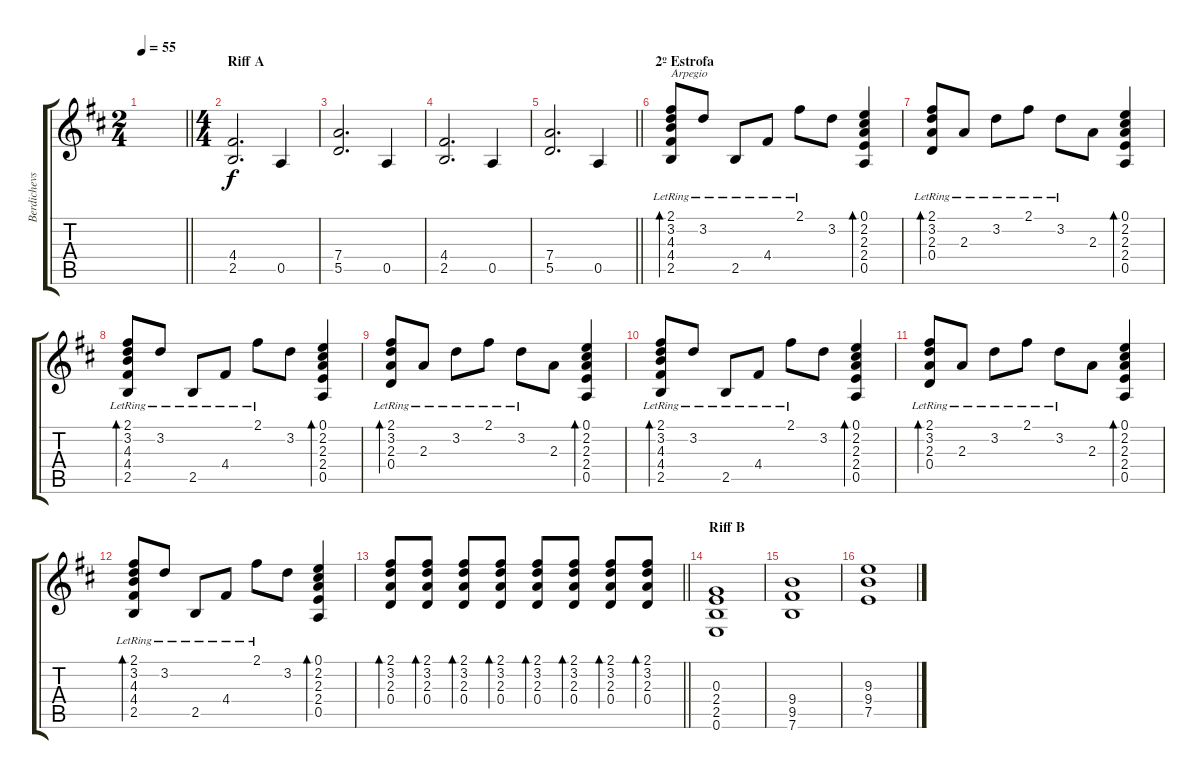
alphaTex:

\track ("Berdichevsky" "Berdichevs") {instrument distortionguitar}
\staff {score tabs}
\tuning (E4 B3 G3 D3 A2 E2) {hide}
\ts (2 4)
\tempo 55
\clef g2
\barLineRight lightlight
\ks d
|
\ts (4 4)
\section ("" "Riff A")
(4.4 2.5).2{d} 0.5.4 |
(7.4 5.5).2{d} 0.5.4 |
(4.4 2.5).2{d} 0.5.4 |
\barLineRight lightlight
(7.4 5.5).2{d} 0.5.4 |
\section ("" "2º Estrofa")
(2.1{lr} 3.2{lr} 4.3{lr} 4.4{lr} 2.5{lr}).8{bd 240 txt "Arpegio" volume 9 balance 0 instrument acousticguitarsteel} 3.2{lr}.8 2.5{lr}.8 4.4{lr}.8 2.1{lr}.8 3.2.8 (0.1 2.2 2.3 2.4 0.5).4{bd 240} |
(2.1{lr} 3.2{lr} 2.3{lr} 0.4{lr}).8{bd 240} 2.3{lr}.8 3.2{lr}.8 2.1{lr}.8 3.2{lr}.8 2.3.8 (0.1 2.2 2.3 2.4 0.5).4{bd 240} |
(2.1{lr} 3.2{lr} 4.3{lr} 4.4{lr} 2.5{lr}).8{bd 240} 3.2{lr}.8 2.5{lr}.8 4.4{lr}.8 2.1{lr}.8 3.2.8 (0.1 2.2 2.3 2.4 0.5).4{bd 240} |
(2.1{lr} 3.2{lr} 2.3{lr} 0.4{lr}).8{bd 240} 2.3{lr}.8 3.2{lr}.8 2.1{lr}.8 3.2{lr}.8 2.3.8 (0.1 2.2 2.3 2.4 0.5).4{bd 240} |
(2.1{lr} 3.2{lr} 4.3{lr} 4.4{lr} 2.5{lr}).8{bd 240} 3.2{lr}.8 2.5{lr}.8 4.4{lr}.8 2.1{lr}.8 3.2.8 (0.1 2.2 2.3 2.4 0.5).4{bd 240} |
(2.1{lr} 3.2{lr} 2.3{lr} 0.4{lr}).8{bd 240} 2.3{lr}.8 3.2{lr}.8 2.1{lr}.8 3.2{lr}.8 2.3.8 (0.1 2.2 2.3 2.4 0.5).4{bd 240} |
(2.1{lr} 3.2{lr} 4.3{lr} 4.4{lr} 2.5{lr}).8{bd 240} 3.2{lr}.8 2.5{lr}.8 4.4{lr}.8 2.1{lr}.8 3.2.8 (0.1 2.2 2.3 2.4 0.5).4{bd 240} |
\barLineRight lightlight
(2.1 3.2 2.3 0.4).8{bd 240} (2.1 3.2 2.3 0.4).8{bd 120} (2.1 3.2 2.3 0.4).8{bd 120} (2.1 3.2 2.3 0.4).8{bd 120} (2.1 3.2 2.3 0.4).8{bd 120} (2.1 3.2 2.3 0.4).8{bd 120} (2.1 3.2 2.3 0.4).8{bd 240} (2.1 3.2 2.3 0.4).8{bd 120} |
\section ("" "Riff B")
(0.3 2.4 2.5 0.6).1{volume 11 balance 8 instrument distortionguitar} |
(9.4 9.5 7.6).1 |
(9.3 9.4 7.5).1
